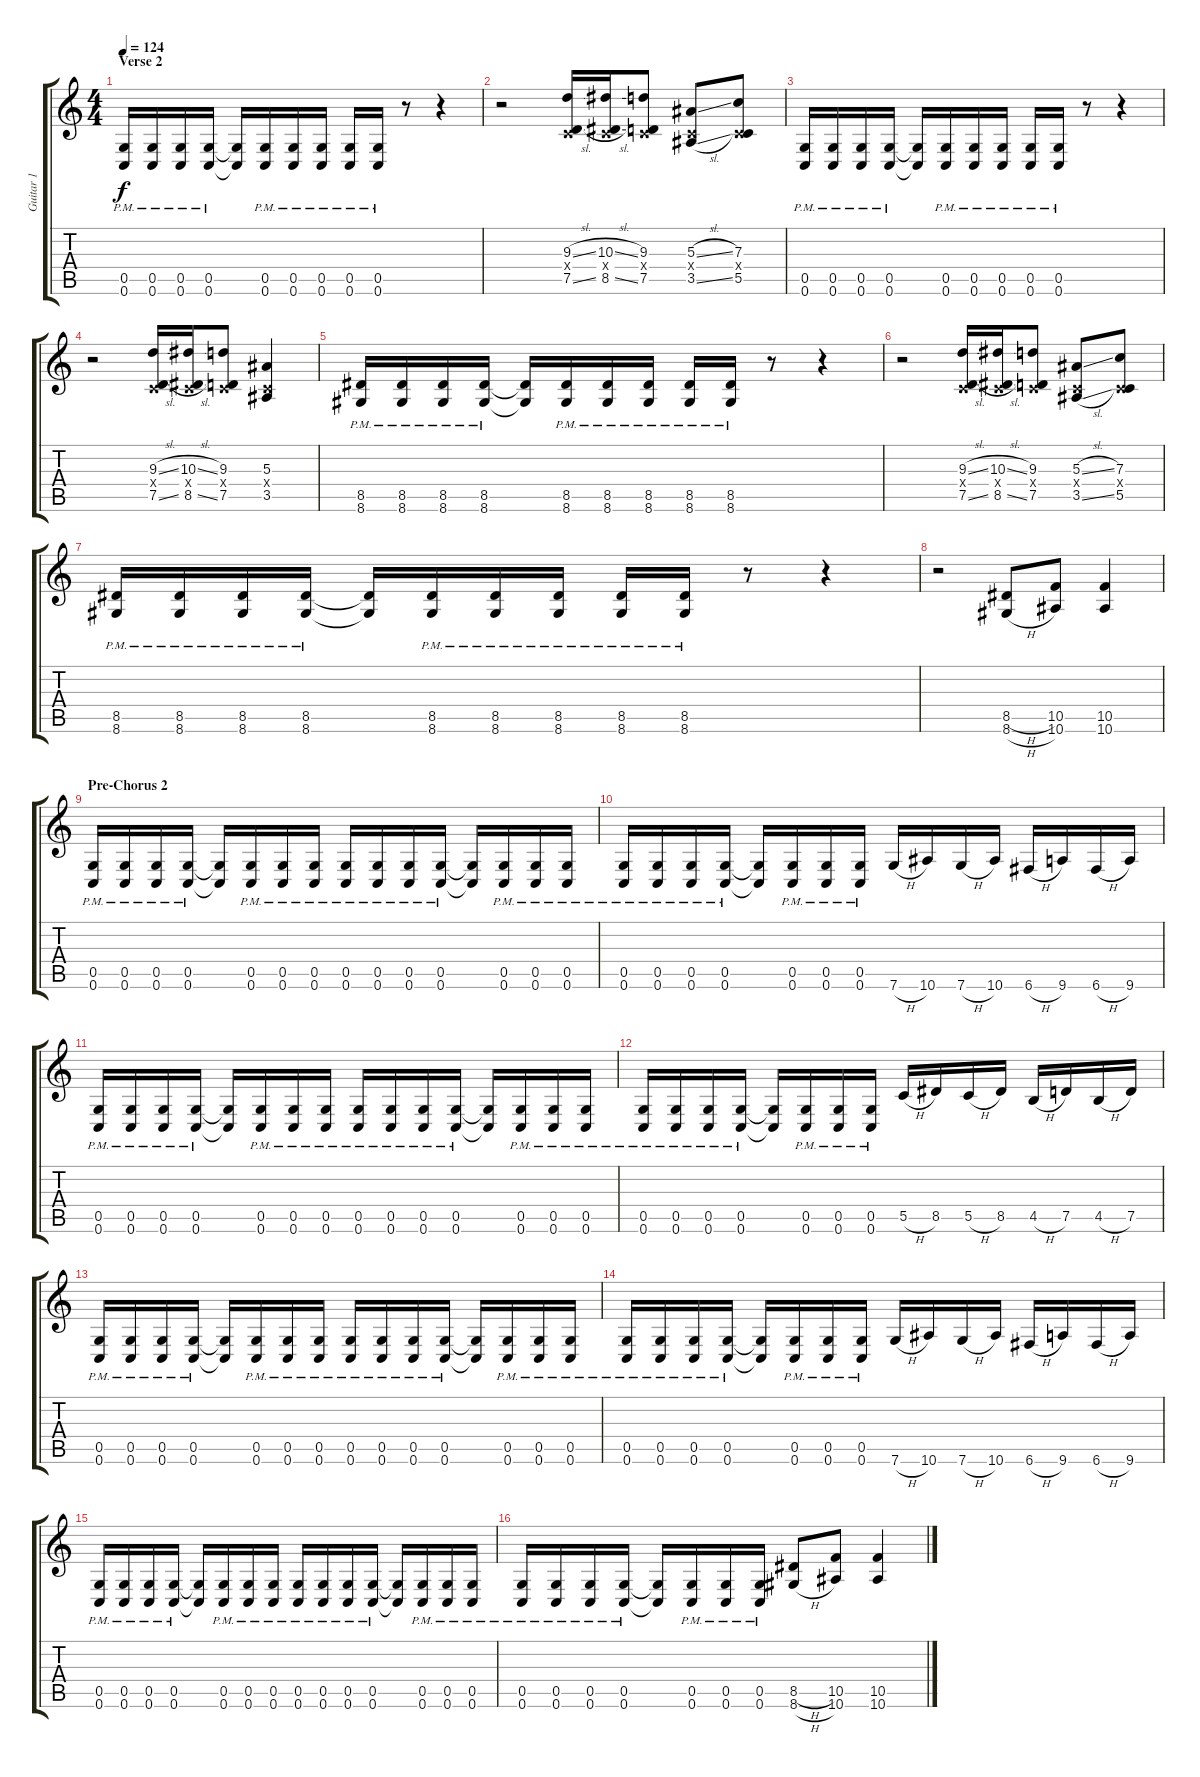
\track ("Guitar 1" "Guitar 1") {instrument distortionguitar}
\staff {score tabs}
\tuning (D4 A3 F3 C3 G2 C2) {hide}
\ts (4 4)
\section ("" "Verse 2")
\tempo 124
\clef g2
\ks c
(0.5{pm} 0.6{pm}).16{dy f} (0.5{pm} 0.6{pm}).16 (0.5{pm} 0.6{pm}).16 (0.5{pm} 0.6{pm}).16 (0.5{t} 0.6{t}).16 (0.5{pm} 0.6{pm}).16 (0.5{pm} 0.6{pm}).16 (0.5{pm} 0.6{pm}).16 (0.5{pm} 0.6{pm}).16 (0.5{pm} 0.6{pm}).16 r.8 r.4 |
r.2 (9.3{sl} 0.4{x} 7.5{sl}).16 (10.3{sl} 0.4{x} 8.5{sl}).16 (9.3 0.4{x} 7.5).8 (5.3{sl} 0.4{x} 3.5{sl}).8 (7.3 0.4{x} 5.5).8 |
(0.5{pm} 0.6{pm}).16 (0.5{pm} 0.6{pm}).16 (0.5{pm} 0.6{pm}).16 (0.5{pm} 0.6{pm}).16 (0.5{t} 0.6{t}).16 (0.5{pm} 0.6{pm}).16 (0.5{pm} 0.6{pm}).16 (0.5{pm} 0.6{pm}).16 (0.5{pm} 0.6{pm}).16 (0.5{pm} 0.6{pm}).16 r.8 r.4 |
r.2 (9.3{sl} 0.4{x} 7.5{sl}).16 (10.3{sl} 0.4{x} 8.5{sl}).16 (9.3 0.4{x} 7.5).8 (5.3 0.4{x} 3.5).4 |
(8.5{pm} 8.6{pm}).16 (8.5{pm} 8.6{pm}).16 (8.5{pm} 8.6{pm}).16 (8.5{pm} 8.6{pm}).16 (8.5{t} 8.6{t}).16 (8.5{pm} 8.6{pm}).16 (8.5{pm} 8.6{pm}).16 (8.5{pm} 8.6{pm}).16 (8.5{pm} 8.6{pm}).16 (8.5{pm} 8.6{pm}).16 r.8 r.4 |
r.2 (9.3{sl} 0.4{x} 7.5{sl}).16 (10.3{sl} 0.4{x} 8.5{sl}).16 (9.3 0.4{x} 7.5).8 (5.3{sl} 0.4{x} 3.5{sl}).8 (7.3 0.4{x} 5.5).8 |
(8.5{pm} 8.6{pm}).16 (8.5{pm} 8.6{pm}).16 (8.5{pm} 8.6{pm}).16 (8.5{pm} 8.6{pm}).16 (8.5{t} 8.6{t}).16 (8.5{pm} 8.6{pm}).16 (8.5{pm} 8.6{pm}).16 (8.5{pm} 8.6{pm}).16 (8.5{pm} 8.6{pm}).16 (8.5{pm} 8.6{pm}).16 r.8 r.4 |
r.2 (8.5{h} 8.6{h}).8 (10.5 10.6).8 (10.5 10.6).4 |
\section ("" "Pre-Chorus 2")
(0.5{pm} 0.6{pm}).16 (0.5{pm} 0.6{pm}).16 (0.5{pm} 0.6{pm}).16 (0.5{pm} 0.6{pm}).16 (0.5{t} 0.6{t}).16 (0.5{pm} 0.6{pm}).16 (0.5{pm} 0.6{pm}).16 (0.5{pm} 0.6{pm}).16 (0.5{pm} 0.6{pm}).16 (0.5{pm} 0.6{pm}).16 (0.5{pm} 0.6{pm}).16 (0.5{pm} 0.6{pm}).16 (0.5{t} 0.6{t}).16 (0.5{pm} 0.6{pm}).16 (0.5{pm} 0.6{pm}).16 (0.5{pm} 0.6{pm}).16 |
(0.5{pm} 0.6{pm}).16 (0.5{pm} 0.6{pm}).16 (0.5{pm} 0.6{pm}).16 (0.5{pm} 0.6{pm}).16 (0.5{t} 0.6{t}).16 (0.5{pm} 0.6{pm}).16 (0.5{pm} 0.6{pm}).16 (0.5{pm} 0.6{pm}).16 7.6{h}.16 10.6.16 7.6{h}.16 10.6.16 6.6{h}.16 9.6.16 6.6{h}.16 9.6.16 |
(0.5{pm} 0.6{pm}).16 (0.5{pm} 0.6{pm}).16 (0.5{pm} 0.6{pm}).16 (0.5{pm} 0.6{pm}).16 (0.5{t} 0.6{t}).16 (0.5{pm} 0.6{pm}).16 (0.5{pm} 0.6{pm}).16 (0.5{pm} 0.6{pm}).16 (0.5{pm} 0.6{pm}).16 (0.5{pm} 0.6{pm}).16 (0.5{pm} 0.6{pm}).16 (0.5{pm} 0.6{pm}).16 (0.5{t} 0.6{t}).16 (0.5{pm} 0.6{pm}).16 (0.5{pm} 0.6{pm}).16 (0.5{pm} 0.6{pm}).16 |
(0.5 0.6{pm}).16 (0.5 0.6{pm}).16 (0.5 0.6{pm}).16 (0.5 0.6{pm}).16 (0.5{t} 0.6{t}).16 (0.5 0.6{pm}).16 (0.5 0.6{pm}).16 (0.5 0.6{pm}).16 5.5{h}.16 8.5.16 5.5{h}.16 8.5.16 4.5{h}.16 7.5.16 4.5{h}.16 7.5.16 |
(0.5{pm} 0.6{pm}).16 (0.5{pm} 0.6{pm}).16 (0.5{pm} 0.6{pm}).16 (0.5{pm} 0.6{pm}).16 (0.5{t} 0.6{t}).16 (0.5{pm} 0.6{pm}).16 (0.5{pm} 0.6{pm}).16 (0.5{pm} 0.6{pm}).16 (0.5{pm} 0.6{pm}).16 (0.5{pm} 0.6{pm}).16 (0.5{pm} 0.6{pm}).16 (0.5{pm} 0.6{pm}).16 (0.5{t} 0.6{t}).16 (0.5{pm} 0.6{pm}).16 (0.5{pm} 0.6{pm}).16 (0.5{pm} 0.6{pm}).16 |
(0.5{pm} 0.6{pm}).16 (0.5{pm} 0.6{pm}).16 (0.5{pm} 0.6{pm}).16 (0.5{pm} 0.6{pm}).16 (0.5{t} 0.6{t}).16 (0.5{pm} 0.6{pm}).16 (0.5{pm} 0.6{pm}).16 (0.5{pm} 0.6{pm}).16 7.6{h}.16 10.6.16 7.6{h}.16 10.6.16 6.6{h}.16 9.6.16 6.6{h}.16 9.6.16 |
(0.5{pm} 0.6{pm}).16 (0.5{pm} 0.6{pm}).16 (0.5{pm} 0.6{pm}).16 (0.5{pm} 0.6{pm}).16 (0.5{t} 0.6{t}).16 (0.5{pm} 0.6{pm}).16 (0.5{pm} 0.6{pm}).16 (0.5{pm} 0.6{pm}).16 (0.5{pm} 0.6{pm}).16 (0.5{pm} 0.6{pm}).16 (0.5{pm} 0.6{pm}).16 (0.5{pm} 0.6{pm}).16 (0.5{t} 0.6{t}).16 (0.5{pm} 0.6{pm}).16 (0.5{pm} 0.6{pm}).16 (0.5{pm} 0.6{pm}).16 |
(0.5 0.6{pm}).16 (0.5 0.6{pm}).16 (0.5 0.6{pm}).16 (0.5 0.6{pm}).16 (0.5{t} 0.6{t}).16 (0.5 0.6{pm}).16 (0.5 0.6{pm}).16 (0.5 0.6{pm}).16 (8.5{h} 8.6{h}).8 (10.5 10.6).8 (10.5 10.6).4
